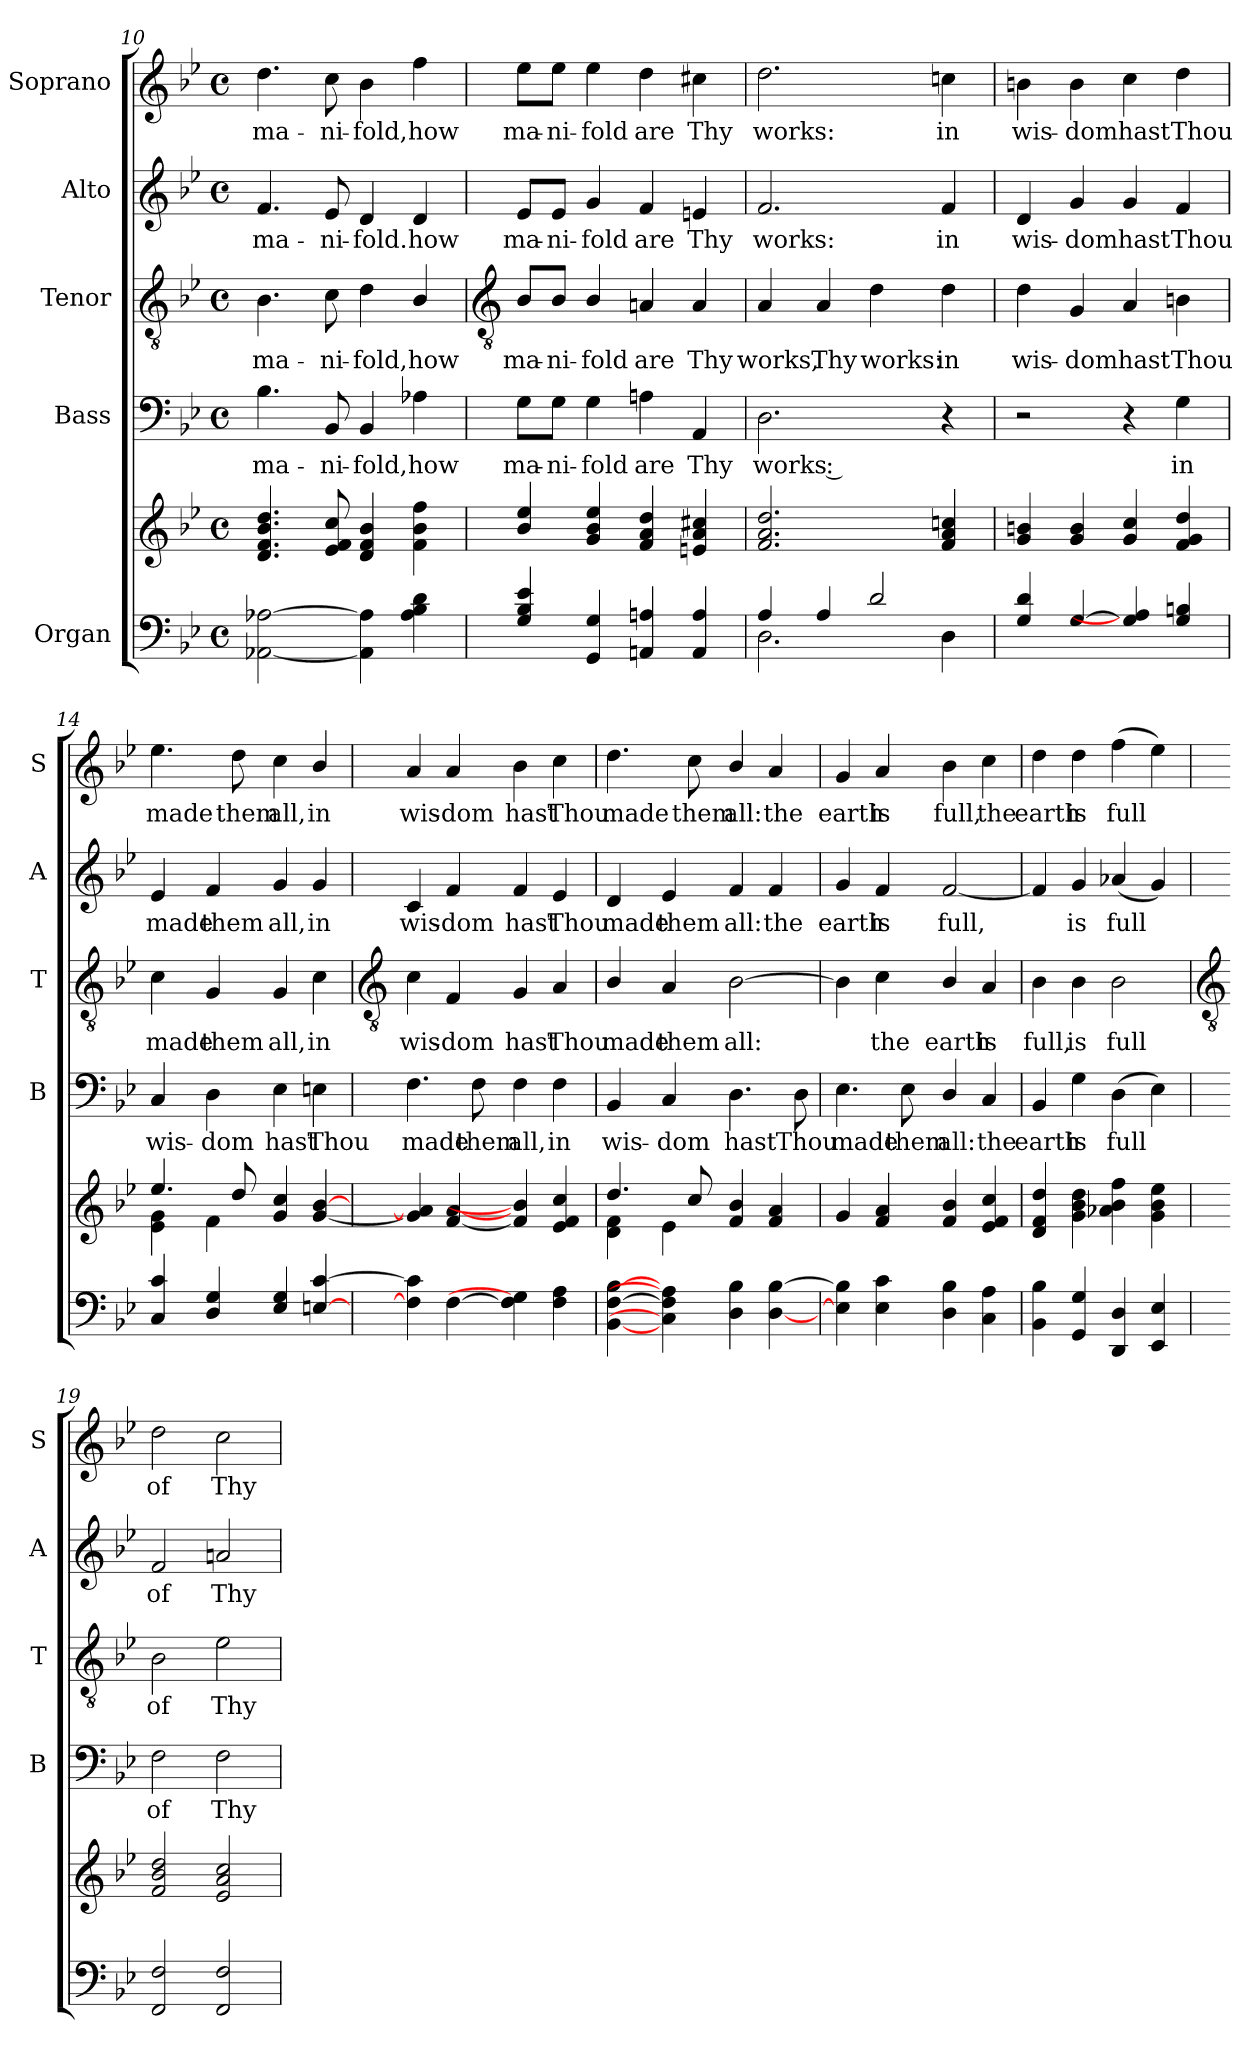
**kern	**kern	**kern	**text	**kern	**text	**kern	**text	**kern	**text
*part5	*part5	*part4	*part4	*part3	*part3	*part2	*part2	*part1	*part1
*staff6	*staff5	*staff4	*staff4	*staff3	*staff3	*staff2	*staff2	*staff1	*staff1
*I"Organ	*	*I"Bass	*	*I"Tenor	*	*I"Alto	*	*I"Soprano	*
*	*	*I'B	*	*I'T	*	*I'A	*	*I'S	*
*clefF4	*clefG2	*clefF4	*	*clefGv2	*	*clefG2	*	*clefG2	*
*k[b-e-]	*k[b-e-]	*k[b-e-]	*	*k[b-e-]	*	*k[b-e-]	*	*k[b-e-]	*
*B-:	*B-:	*B-:	*	*B-:	*	*B-:	*	*B-:	*
*M4/4	*M4/4	*M4/4	*	*M4/4	*	*M4/4	*	*M4/4	*
*met(c)	*met(c)	*met(c)	*	*met(c)	*	*met(c)	*	*met(c)	*
=10	=10	=10	=10	=10	=10	=10	=10	=10	=10
!	!	!	!LO:LY:b	!	!LO:LY:b	!	!LO:LY:b	!	!LO:LY:b
[2AA-X [2A-X	4.d 4.f 4.b- 4.dd	4.B-	ma-	4.B-	ma-	4.f	ma-	4.dd	ma-
!	!	!	!LO:LY:b	!	!LO:LY:b	!	!LO:LY:b	!	!LO:LY:b
.	8e- 8f 8cc	8BB-	-ni-	8c	-ni-	8e-	-ni-	8cc	-ni-
!	!	!	!LO:LY:b	!	!LO:LY:b	!	!LO:LY:b	!	!LO:LY:b
4AA-] 4A-]	4d 4f 4b-	4BB-	-fold,	4d	-fold,	4d	-fold.	4b-	-fold,
!	!	!	!LO:LY:b	!	!LO:LY:b	!	!LO:LY:b	!	!LO:LY:b
4A- 4B- 4d	4f 4b- 4ff	4A-X	how	4B-/	how	4d	how	4ff	how
!!LO:LB:g=z
=11	=11	=11	=11	=11	=11	=11	=11	=11	=11
*	*	*	*	*clefGv2	*	*	*	*	*
*^	*^	*	*	*	*	*	*	*	*
!	!	!	!	!	!LO:LY:b	!	!LO:LY:b	!	!LO:LY:b	!	!LO:LY:b
4G 4B- 4e-	1ryy	4b- 4ee-	1ryy	8G\L	ma-	8B-/L	ma-	8e-/L	ma-	8ee-\L	ma-
!	!	!	!	!	!LO:LY:b	!	!LO:LY:b	!	!LO:LY:b	!	!LO:LY:b
.	.	.	.	8G\J	-ni-	8B-/J	-ni-	8e-/J	-ni-	8ee-\J	-ni-
!	!	!	!	!	!LO:LY:b	!	!LO:LY:b	!	!LO:LY:b	!	!LO:LY:b
4GG 4G	.	4g 4b- 4ee-	.	4G	-fold	4B-/	-fold	4g	-fold	4ee-	-fold
!	!	!	!	!	!LO:LY:b	!	!LO:LY:b	!	!LO:LY:b	!	!LO:LY:b
4AAn 4An	.	4f 4a 4dd	.	4An	are	4An	are	4f	are	4dd	are
!	!	!	!	!	!LO:LY:b	!	!LO:LY:b	!	!LO:LY:b	!	!LO:LY:b
4AA 4A	.	4en 4a 4cc#X	.	4AA	Thy	4A	Thy	4en	Thy	4cc#X	Thy
=12	=12	=12	=12	=12	=12	=12	=12	=12	=12	=12	=12
!	!	!	!	!	!LO:LY:b	!	!LO:LY:b	!	!LO:LY:b	!	!LO:LY:b
4A/	2.D\	2.f 2.a 2.dd	2ryy	2.D	works :	4A	works,	2.f	works:	2.dd	works:
!	!	!	!	!	!	!	!LO:LY:b	!	!	!	!
4A/	.	.	.	.	.	4A	Thy	.	.	.	.
!	!	!	!	!	!	!	!LO:LY:b	!	!	!	!
2d/	.	.	2ryy	.	.	4d	works:	.	.	.	.
!	!	!	!	!	!	!	!LO:LY:b	!	!LO:LY:b	!	!LO:LY:b
.	4D\	4f 4a 4ccn	.	4r	.	4d	in	4f	in	4ccn	in
=13	=13	=13	=13	=13	=13	=13	=13	=13	=13	=13	=13
!	!	!	!	!	!	!	!LO:LY:b	!	!LO:LY:b	!	!LO:LY:b
4G 4d	1ryy	4g 4bn	2ryy	2r	.	4d	wis-	4d	wis-	4bn	wis-
!	!	!	!	!	!	!	!LO:LY:b	!	!LO:LY:b	!	!LO:LY:b
[4G	.	4g 4b	.	.	.	4G	-dom	4g	-dom	4b	-dom
!	!	!	!	!	!	!	!LO:LY:b	!	!LO:LY:b	!	!LO:LY:b
4G] 4A]	.	4g 4cc	2ryy	4r	.	4A	hast	4g	hast	4cc	hast
!	!	!	!	!	!LO:LY:b	!	!LO:LY:b	!	!LO:LY:b	!	!LO:LY:b
4G 4Bn	.	4f 4g 4dd	.	4G	in	4Bn	Thou	4f	Thou	4dd	Thou
=14	=14	=14	=14	=14	=14	=14	=14	=14	=14	=14	=14
!	!	!	!	!	!LO:LY:b	!	!LO:LY:b	!	!LO:LY:b	!	!LO:LY:b
4C 4c	1ryy	4.ee-/	4e-\ 4g\	4C	wis-	4c	made	4e-	made	4.ee-	made
!	!	!	!	!	!LO:LY:b	!	!LO:LY:b	!	!LO:LY:b	!	!
4D 4G	.	.	4f\	4D	-dom	4G	them	4f	them	.	.
!	!	!	!	!	!	!	!	!	!	!	!LO:LY:b
.	.	8dd/	.	.	.	.	.	.	.	8dd	them
!	!	!	!	!	!LO:LY:b	!	!LO:LY:b	!	!LO:LY:b	!	!LO:LY:b
4E- 4G	.	2ryy	4g/ 4cc/	4E-	hast	4G	all,	4g	all,	4cc	all,
!	!	!	!	!	!LO:LY:b	!	!LO:LY:b	!	!LO:LY:b	!	!LO:LY:b
[4En [4c	.	.	[4g/ [4b-/	4En	Thou	4c	in	4g	in	4b-/	in
*v	*v	*	*	*	*	*	*	*	*	*	*
!!LO:LB:g=z
=15	=15	=15	=15	=15	=15	=15	=15	=15	=15	=15
*	*	*	*	*	*clefGv2	*	*	*	*	*
!	!	!	!	!LO:LY:b	!	!LO:LY:b	!	!LO:LY:b	!	!LO:LY:b
4F] 4c]	1ryy	4g/] 4a/]	4.F	made	4c	wis-	4c	wis-	4a	wis-
!	!	!	!	!	!	!LO:LY:b	!	!LO:LY:b	!	!LO:LY:b
[4F	.	[4f/ [4a/	.	.	4F	-dom	4f	-dom	4a	-dom
!	!	!	!	!LO:LY:b	!	!	!	!	!	!
.	.	.	8F	them	.	.	.	.	.	.
!	!	!	!	!LO:LY:b	!	!LO:LY:b	!	!LO:LY:b	!	!LO:LY:b
4F] 4G]	.	4f/] 4b-/]	4F	all,	4G	hast	4f	hast	4b-	hast
!	!	!	!	!LO:LY:b	!	!LO:LY:b	!	!LO:LY:b	!	!LO:LY:b
4F 4A	.	4e-/ 4f/ 4cc/	4F	in	4A	Thou	4e-	Thou	4cc	Thou
=16	=16	=16	=16	=16	=16	=16	=16	=16	=16	=16
!	!	!	!	!LO:LY:b	!	!LO:LY:b	!	!LO:LY:b	!	!LO:LY:b
[4BB- [4F [4B-	4.dd/	4d\ 4f\	4BB-	wis-	4B-/	made	4d	made	4.dd	made
!	!	!	!	!LO:LY:b	!	!LO:LY:b	!	!LO:LY:b	!	!
4C] 4F] 4A]	.	4e-\	4C	-dom	4A	them	4e-	them	.	.
!	!	!	!	!	!	!	!	!	!	!LO:LY:b
.	8cc/	.	.	.	.	.	.	.	8cc	them
!	!	!	!	!LO:LY:b	!	!LO:LY:b	!	!LO:LY:b	!	!LO:LY:b
4D 4B-	4f/ 4b-/	2ryy	4.D	hast	[2B-	all:	4f	all:	4b-/	all:
!	!	!	!	!	!	!	!	!LO:LY:b	!	!LO:LY:b
[4D [4B-	4f 4a	.	.	.	.	.	4f	the	4a	the
!	!	!	!	!LO:LY:b	!	!	!	!	!	!
.	.	.	8D	Thou	.	.	.	.	.	.
=17	=17	=17	=17	=17	=17	=17	=17	=17	=17	=17
!	!	!	!	!LO:LY:b	!	!	!	!LO:LY:b	!	!LO:LY:b
4E-] 4B-]	4g	4ryy	4.E-	made	4B-]	.	4g	earth	4g	earth
!	!	!	!	!	!	!LO:LY:b	!	!LO:LY:b	!	!LO:LY:b
4E- 4c	4f 4a	4ryy	.	.	4c	the	4f	is	4a	is
!	!	!	!	!LO:LY:b	!	!	!	!	!	!
.	.	.	8E-	them	.	.	.	.	.	.
!	!	!	!	!LO:LY:b	!	!LO:LY:b	!	!LO:LY:b	!	!LO:LY:b
4D 4B-	4f 4b-	2ryy	4D/	all:	4B-/	earth	[2f	full,	4b-	full,
!	!	!	!	!LO:LY:b	!	!LO:LY:b	!	!	!	!LO:LY:b
4C 4A	4e- 4f 4cc	.	4C	the	4A	is	.	.	4cc	the
=18	=18	=18	=18	=18	=18	=18	=18	=18	=18	=18
!	!	!	!	!LO:LY:b	!	!LO:LY:b	!	!	!	!LO:LY:b
4BB- 4B-	4d 4f 4dd	2ryy	4BB-	earth	4B-	full,	4f]	.	4dd	earth
!	!	!	!	!LO:LY:b	!	!LO:LY:b	!	!LO:LY:b	!	!LO:LY:b
4GG 4G	4g 4b- 4dd	.	4G	is	4B-	is	4g	is	4dd	is
!	!	!	!	!LO:LY:b	!	!LO:LY:b	!	!LO:LY:b	!	!LO:LY:b
4DD 4D	4a-X 4b- 4ff	2ryy	(>4D	full	2B-	full	(<4a-X	full	(>4ff	full
4EE- 4E-	4g 4b- 4ee-	.	4E-)	.	.	.	4g)	.	4ee-)	.
!!LO:LB:g=z
=19	=19	=19	=19	=19	=19	=19	=19	=19	=19	=19
*	*	*	*	*	*clefGv2	*	*	*	*	*
!	!	!	!	!LO:LY:b	!	!LO:LY:b	!	!LO:LY:b	!	!LO:LY:b
2FF 2F	2f 2b- 2dd	2ryy	2F	of	2B-	of	2f	of	2dd	of
!	!	!	!	!LO:LY:b	!	!LO:LY:b	!	!LO:LY:b	!	!LO:LY:b
2FF 2F	2e- 2a 2cc	2ryy	2F	Thy	2e-	Thy	2an	Thy	2cc	Thy
*	*v	*v	*	*	*	*	*	*	*	*
=	=	=	=	=	=	=	=	=	=
*-	*-	*-	*-	*-	*-	*-	*-	*-	*-
